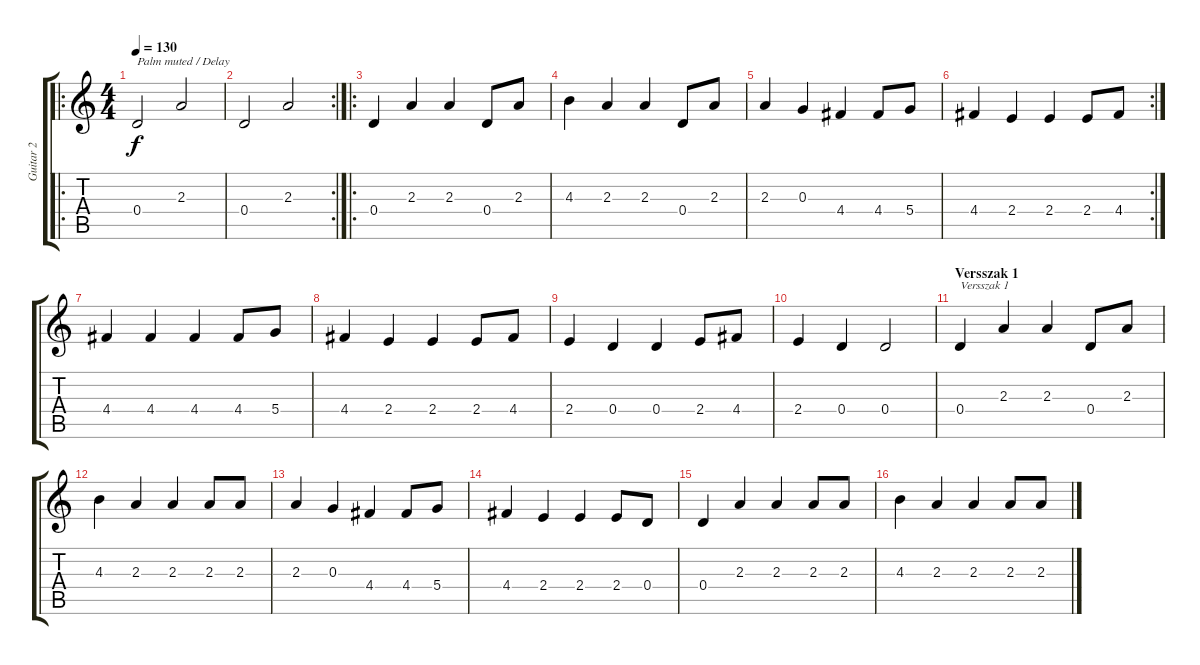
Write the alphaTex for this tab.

\track ("Guitar 2" "Guitar 2") {instrument electricguitarmuted}
\staff {score tabs}
\tuning (E4 B3 G3 D3 A2 E2) {hide}
\ro
\ts (4 4)
\tempo 130
\clef g2
\ks c
0.4.2{txt "Palm muted / Delay" dy f instrument electricguitarmuted} 2.3.2 |
\rc 2
0.4.2 2.3.2 |
\ro
0.4.4 2.3.4 2.3.4 0.4.8 2.3.8 |
4.3.4 2.3.4 2.3.4 0.4.8 2.3.8 |
2.3.4 0.3.4 4.4.4 4.4.8 5.4.8 |
\rc 2
4.4.4 2.4.4 2.4.4 2.4.8 4.4.8 |
4.4.4 4.4.4 4.4.4 4.4.8 5.4.8 |
4.4.4 2.4.4 2.4.4 2.4.8 4.4.8 |
2.4.4 0.4.4 0.4.4 2.4.8 4.4.8 |
2.4.4 0.4.4 0.4.2 |
\section ("" "Versszak 1")
0.4.4{txt "Versszak 1"} 2.3.4 2.3.4 0.4.8 2.3.8 |
4.3.4 2.3.4 2.3.4 2.3.8 2.3.8 |
2.3.4 0.3.4 4.4.4 4.4.8 5.4.8 |
4.4.4 2.4.4 2.4.4 2.4.8 0.4.8 |
0.4.4 2.3.4 2.3.4 2.3.8 2.3.8 |
4.3.4 2.3.4 2.3.4 2.3.8 2.3.8
